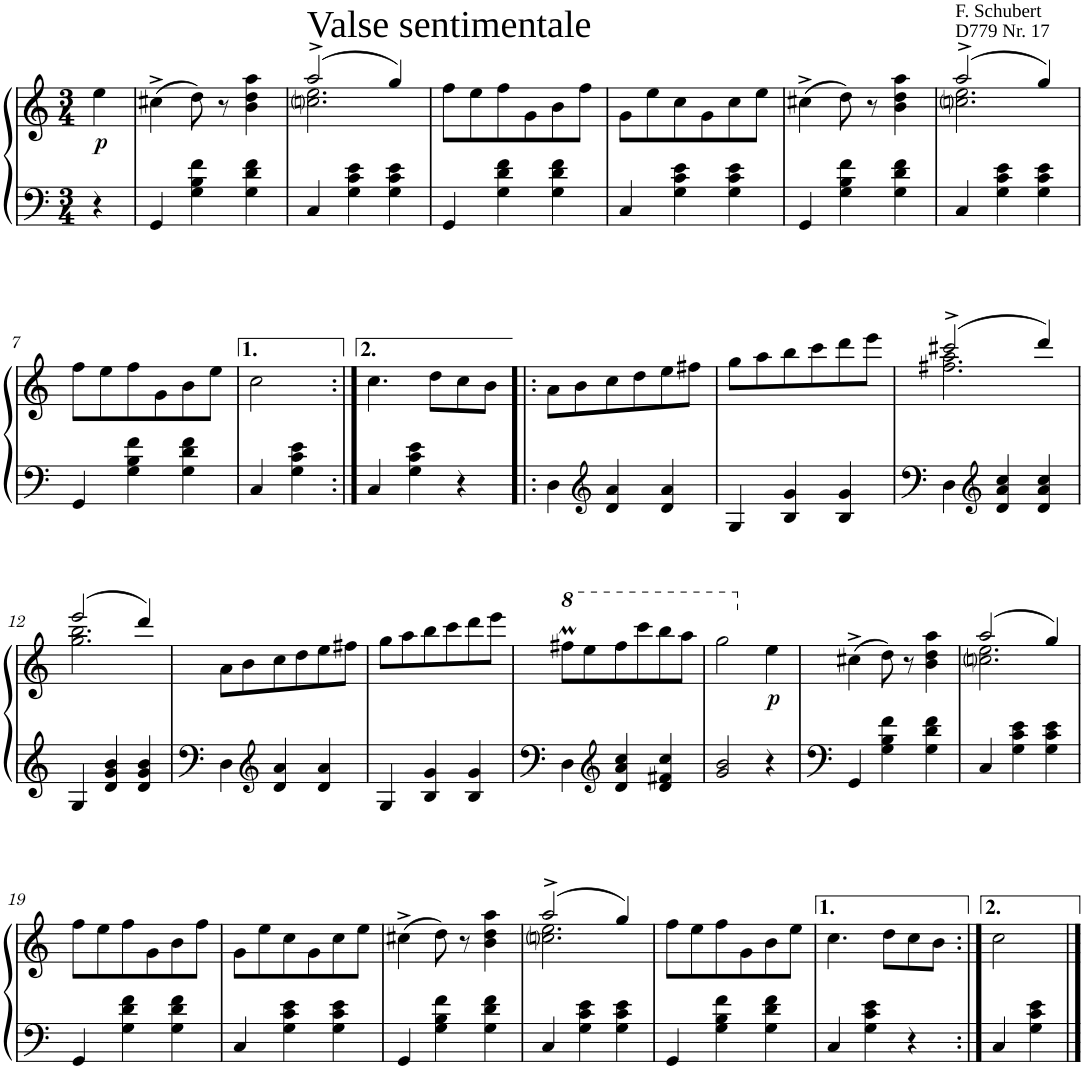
**kern	**kern	**dynam
*part1	*part1	*part1
*staff2	*staff1	*staff1/2
*I"Midi_1	*	*
*clefF4	*clefG2	*
*k[]	*k[]	*
*M3/4	*M3/4	*
=	=	=
*	*^	*
!	!	!	!LO:DY:b
4r	4ee\	4ryy	p
=1	=1	=1	=1
4GG/	(>4cc#X^\	2ryy	.
4G\ 4B\ 4f\	8dd\)	.	.
.	8r	.	.
4G\ 4d\ 4f\	4b\ 4dd\ 4aa\	4ryy	.
=2	=2	=2	=2
!	!LO:TX:a:t=Valse sentimentale	!	!
4C/	(>2aa^/	2.ccni\ 2.ee\	.
4G\ 4c\ 4e\	.	.	.
4G\ 4c\ 4e\	4gg/)	.	.
=3	=3	=3	=3
4GG/	8ff\L	2ryy	.
.	8ee\	.	.
4G\ 4d\ 4f\	8ff\	.	.
.	8g\	.	.
4G\ 4d\ 4f\	8b\	4ryy	.
.	8ff\J	.	.
=4	=4	=4	=4
4C/	8g\L	2ryy	.
.	8ee\	.	.
4G\ 4c\ 4e\	8cc\	.	.
.	8g\	.	.
4G\ 4c\ 4e\	8cc\	4ryy	.
.	8ee\J	.	.
=5	=5	=5	=5
4GG/	(>4cc#X^\	2ryy	.
4G\ 4B\ 4f\	8dd\)	.	.
.	8r	.	.
4G\ 4d\ 4f\	4b\ 4dd\ 4aa\	4ryy	.
=6	=6	=6	=6
!	!LO:TX:a:t=F. Schubert	!	!
!	!LO:TX:a:t=D779 Nr. 17	!	!
4C/	(>2aa^/	2.ccni\ 2.ee\	.
4G\ 4c\ 4e\	.	.	.
4G\ 4c\ 4e\	4gg/)	.	.
!!LO:LB:g=z	!!
=7	=7	=7	=7
4GG/	8ff\L	2ryy	.
.	8ee\	.	.
4G\ 4B\ 4f\	8ff\	.	.
.	8g\	.	.
4G\ 4d\ 4f\	8b\	4ryy	.
.	8ee\J	.	.
=8	=8	=8	=8
4C/	2cc\	2ryy	.
4G\ 4c\ 4e\	.	.	.
=8X1:|!	=8X1:|!	=8X1:|!	=8X1:|!
4C/	4.cc\	2ryy	.
4G\ 4c\ 4e\	.	.	.
.	8dd\L	.	.
4r	8cc\	4ryy	.
.	8b\J	.	.
=9!|:	=9!|:	=9!|:	=9!|:
4D\	8a\L	2ryy	.
.	8b\	.	.
*clefG2	*	*	*
4d/ 4a/	8cc\	.	.
.	8dd\	.	.
4d/ 4a/	8ee\	4ryy	.
.	8ff#X\J	.	.
=10	=10	=10	=10
4G/	8gg\L	2ryy	.
.	8aa\	.	.
4B/ 4g/	8bb\	.	.
.	8ccc\	.	.
4B/ 4g/	8ddd\	4ryy	.
.	8eee\J	.	.
=11	=11	=11	=11
4D\	(>2ccc#X^/	2.ff#X\ 2.aa\	.
*clefG2	*	*	*
4d/ 4a/ 4cc/	.	.	.
4d/ 4a/ 4cc/	4ddd/)	.	.
!!LO:LB:g=z	!!
=12	=12	=12	=12
4G/	(>2eee/	2.gg\ 2.bb\	.
4d/ 4g/ 4b/	.	.	.
4d/ 4g/ 4b/	4ddd/)	.	.
=13	=13	=13	=13
4D\	8a\L	2ryy	.
.	8b\	.	.
*clefG2	*	*	*
4d/ 4a/	8cc\	.	.
.	8dd\	.	.
4d/ 4a/	8ee\	4ryy	.
.	8ff#X\J	.	.
=14	=14	=14	=14
4G/	8gg\L	2ryy	.
.	8aa\	.	.
4B/ 4g/	8bb\	.	.
.	8ccc\	.	.
4B/ 4g/	8ddd\	4ryy	.
.	8eee\J	.	.
=15	=15	=15	=15
*	*8va	*	*
4D\	8fff#Xm\L	2ryy	.
.	8eee\	.	.
*clefG2	*	*	*
4d/ 4a/ 4cc/	8fff#\	.	.
.	8cccc\	.	.
4d/ 4f#X/ 4cc/	8bbb\	4ryy	.
.	8aaa\J	.	.
=16	=16	=16	=16
2g/ 2b/	2ggg\	2ryy	.
*	*X8va	*	*
!	!	!	!LO:DY:b
4r	4ee\	4ryy	p
=17	=17	=17	=17
4GG/	(>4cc#X^\	2ryy	.
4G\ 4B\ 4f\	8dd\)	.	.
.	8r	.	.
4G\ 4d\ 4f\	4b\ 4dd\ 4aa\	4ryy	.
=18	=18	=18	=18
4C/	(>2aa/	2.ccni\ 2.ee\	.
4G\ 4c\ 4e\	.	.	.
4G\ 4c\ 4e\	4gg/)	.	.
!!LO:LB:g=z	!!
=19	=19	=19	=19
4GG/	8ff\L	2ryy	.
.	8ee\	.	.
4G\ 4d\ 4f\	8ff\	.	.
.	8g\	.	.
4G\ 4d\ 4f\	8b\	4ryy	.
.	8ff\J	.	.
=20	=20	=20	=20
4C/	8g\L	2ryy	.
.	8ee\	.	.
4G\ 4c\ 4e\	8cc\	.	.
.	8g\	.	.
4G\ 4c\ 4e\	8cc\	4ryy	.
.	8ee\J	.	.
=21	=21	=21	=21
4GG/	(4cc#X^\	2ryy	.
4G\ 4B\ 4f\	8dd\)	.	.
.	8r	.	.
4G\ 4d\ 4f\	4b\ 4dd\ 4aa\	4ryy	.
=22	=22	=22	=22
4C/	(>2aa^/	2.ccni\ 2.ee\	.
4G\ 4c\ 4e\	.	.	.
4G\ 4c\ 4e\	4gg/)	.	.
=23	=23	=23	=23
4GG/	8ff\L	2ryy	.
.	8ee\	.	.
4G\ 4B\ 4f\	8ff\	.	.
.	8g\	.	.
4G\ 4d\ 4f\	8b\	4ryy	.
.	8ee\J	.	.
=24	=24	=24	=24
4C/	4.cc\	2ryy	.
4G\ 4c\ 4e\	.	.	.
.	8dd\L	.	.
4r	8cc\	4ryy	.
.	8b\J	.	.
=24X2:|!	=24X2:|!	=24X2:|!	=24X2:|!
4C/	2cc\	2ryy	.
4G\ 4c\ 4e\	.	.	.
*	*v	*v	*
==	==	==
*-	*-	*-
